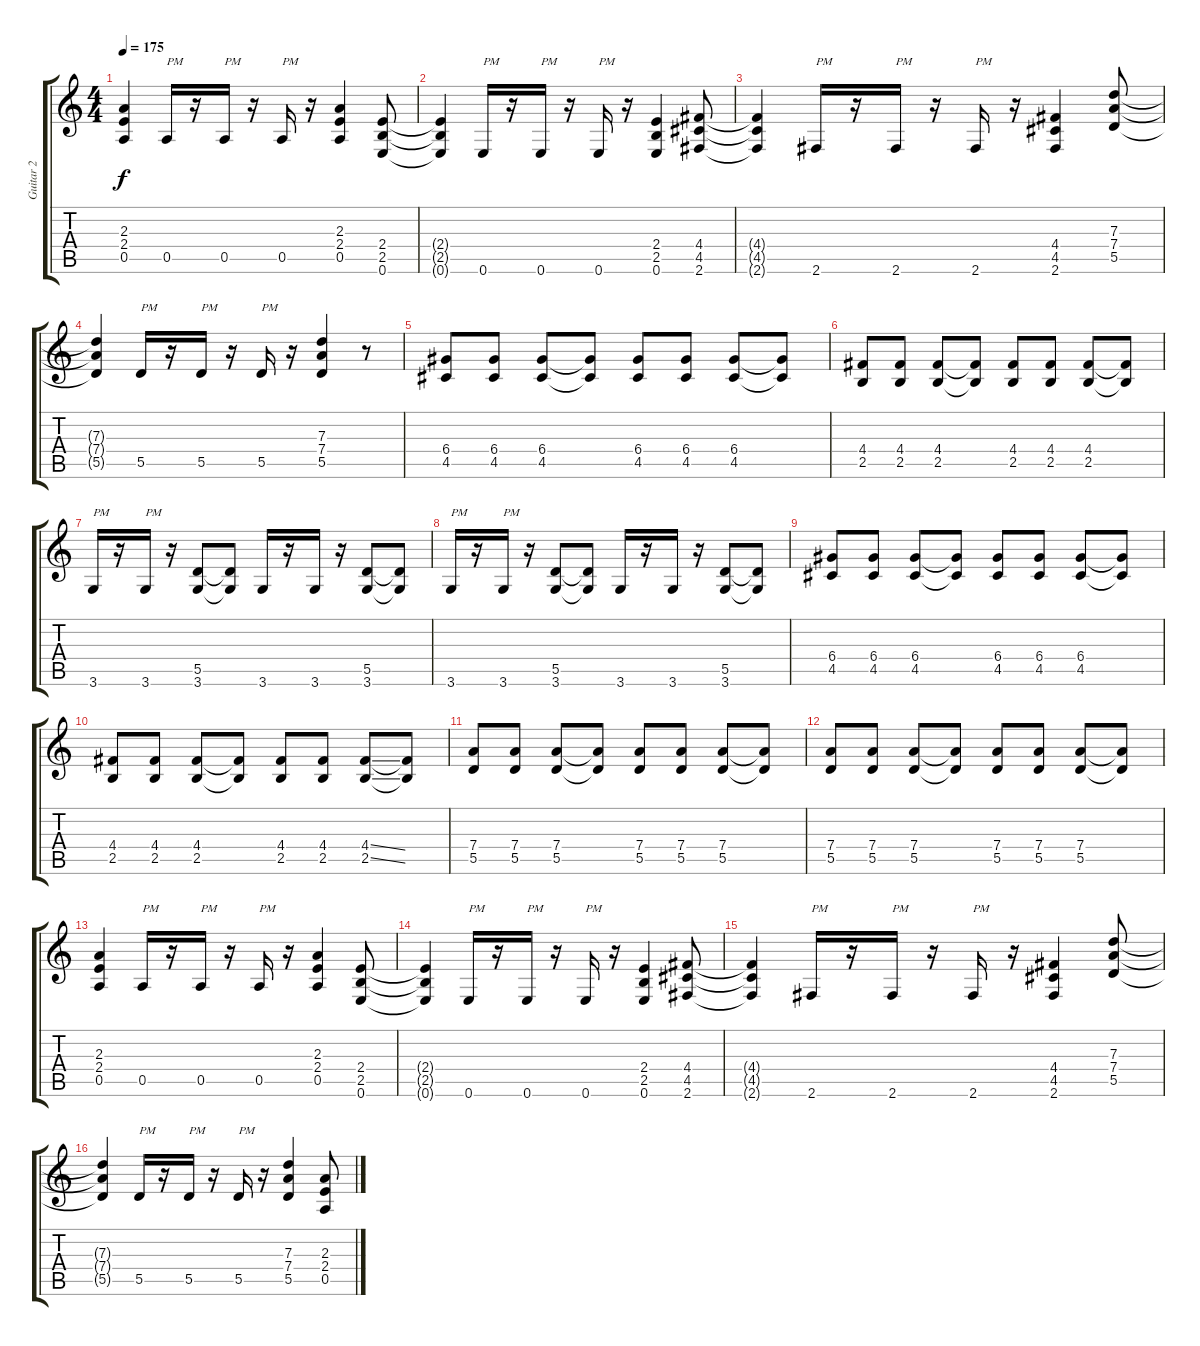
\track ("Guitar 2" "Guitar 2") {instrument distortionguitar}
\staff {score tabs}
\tuning (E4 B3 G3 D3 A2 E2) {hide}
\ts (4 4)
\tempo 175
\clef g2
\ks c
(2.3{t} 2.4{t} 0.5{t}).4{dy f} 0.5.16{txt "PM"} r.16 0.5.16{txt "PM"} r.16 0.5.16{txt "PM"} r.16 (2.3 2.4 0.5).4 (2.4 2.5 0.6).8 |
(2.4{t} 2.5{t} 0.6{t}).4 0.6.16{txt "PM"} r.16 0.6.16{txt "PM"} r.16 0.6.16{txt "PM"} r.16 (2.4 2.5 0.6).4 (4.4 4.5 2.6).8 |
(4.4{t} 4.5{t} 2.6{t}).4 2.6.16{txt "PM"} r.16 2.6.16{txt "PM"} r.16 2.6.16{txt "PM"} r.16 (4.4 4.5 2.6).4 (7.3 7.4 5.5).8 |
(7.3{t} 7.4{t} 5.5{t}).4 5.5.16{txt "PM"} r.16 5.5.16{txt "PM"} r.16 5.5.16{txt "PM"} r.16 (7.3 7.4 5.5).4 r.8 |
(6.4 4.5).8 (6.4 4.5).8 (6.4 4.5).8 (6.4{t} 4.5{t}).8 (6.4 4.5).8 (6.4 4.5).8 (6.4 4.5).8 (6.4{t} 4.5{t}).8 |
(4.4 2.5).8 (4.4 2.5).8 (4.4 2.5).8 (4.4{t} 2.5{t}).8 (4.4 2.5).8 (4.4 2.5).8 (4.4 2.5).8 (4.4{t} 2.5{t}).8 |
3.6.16{txt "PM"} r.16 3.6.16{txt "PM"} r.16 (5.5 3.6).8 (5.5{t} 3.6{t}).8 3.6.16 r.16 3.6.16 r.16 (5.5 3.6).8 (5.5{t} 3.6{t}).8 |
3.6.16{txt "PM"} r.16 3.6.16{txt "PM"} r.16 (5.5 3.6).8 (5.5{t} 3.6{t}).8 3.6.16 r.16 3.6.16 r.16 (5.5 3.6).8 (5.5{t} 3.6{t}).8 |
(6.4 4.5).8 (6.4 4.5).8 (6.4 4.5).8 (6.4{t} 4.5{t}).8 (6.4 4.5).8 (6.4 4.5).8 (6.4 4.5).8 (6.4{t} 4.5{t}).8 |
(4.4 2.5).8 (4.4 2.5).8 (4.4 2.5).8 (4.4{t} 2.5{t}).8 (4.4 2.5).8 (4.4 2.5).8 (4.4{ss} 2.5{ss}).8 (4.4{t} 2.5{t}).8 |
(7.4 5.5).8 (7.4 5.5).8 (7.4 5.5).8 (7.4{t} 5.5{t}).8 (7.4 5.5).8 (7.4 5.5).8 (7.4 5.5).8 (7.4{t} 5.5{t}).8 |
(7.4 5.5).8 (7.4 5.5).8 (7.4 5.5).8 (7.4{t} 5.5{t}).8 (7.4 5.5).8 (7.4 5.5).8 (7.4 5.5).8 (7.4{t} 5.5{t}).8 |
(2.3 2.4 0.5).4 0.5.16{txt "PM"} r.16 0.5.16{txt "PM"} r.16 0.5.16{txt "PM"} r.16 (2.3 2.4 0.5).4 (2.4 2.5 0.6).8 |
(2.4{t} 2.5{t} 0.6{t}).4 0.6.16{txt "PM"} r.16 0.6.16{txt "PM"} r.16 0.6.16{txt "PM"} r.16 (2.4 2.5 0.6).4 (4.4 4.5 2.6).8 |
(4.4{t} 4.5{t} 2.6{t}).4 2.6.16{txt "PM"} r.16 2.6.16{txt "PM"} r.16 2.6.16{txt "PM"} r.16 (4.4 4.5 2.6).4 (7.3 7.4 5.5).8 |
(7.3{t} 7.4{t} 5.5{t}).4 5.5.16{txt "PM"} r.16 5.5.16{txt "PM"} r.16 5.5.16{txt "PM"} r.16 (7.3 7.4 5.5).4 (2.3 2.4 0.5).8
